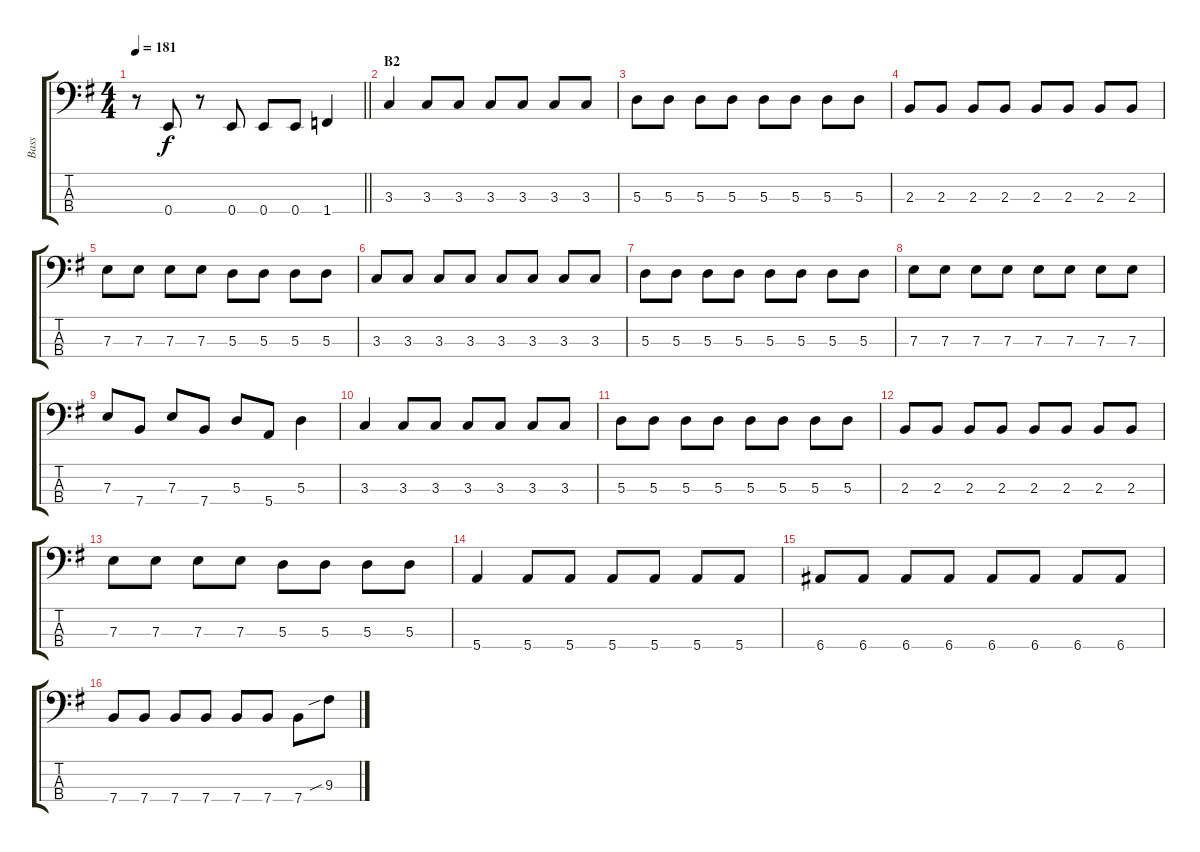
\track ("Bass" "Bass") {instrument electricbassfinger}
\staff {score tabs}
\tuning (G2 D2 A1 E1) {hide}
\ts (4 4)
\tempo 181
\clef f4
\barLineRight lightlight
\ks g
r.8{dy f} 0.4.8 r.8 0.4.8 0.4.8 0.4.8 1.4.4 |
\section ("" "B2")
3.3.4 3.3.8 3.3.8 3.3.8 3.3.8 3.3.8 3.3.8 |
5.3.8 5.3.8 5.3.8 5.3.8 5.3.8 5.3.8 5.3.8 5.3.8 |
2.3.8 2.3.8 2.3.8 2.3.8 2.3.8 2.3.8 2.3.8 2.3.8 |
7.3.8 7.3.8 7.3.8 7.3.8 5.3.8 5.3.8 5.3.8 5.3.8 |
3.3.8 3.3.8 3.3.8 3.3.8 3.3.8 3.3.8 3.3.8 3.3.8 |
5.3.8 5.3.8 5.3.8 5.3.8 5.3.8 5.3.8 5.3.8 5.3.8 |
7.3.8 7.3.8 7.3.8 7.3.8 7.3.8 7.3.8 7.3.8 7.3.8 |
7.3.8 7.4.8 7.3.8 7.4.8 5.3.8 5.4.8 5.3.4 |
3.3.4 3.3.8 3.3.8 3.3.8 3.3.8 3.3.8 3.3.8 |
5.3.8 5.3.8 5.3.8 5.3.8 5.3.8 5.3.8 5.3.8 5.3.8 |
2.3.8 2.3.8 2.3.8 2.3.8 2.3.8 2.3.8 2.3.8 2.3.8 |
7.3.8 7.3.8 7.3.8 7.3.8 5.3.8 5.3.8 5.3.8 5.3.8 |
5.4.4 5.4.8 5.4.8 5.4.8 5.4.8 5.4.8 5.4.8 |
6.4.8 6.4.8 6.4.8 6.4.8 6.4.8 6.4.8 6.4.8 6.4.8 |
7.4.8 7.4.8 7.4.8 7.4.8 7.4.8 7.4.8 7.4.8 9.3{sib}.8
